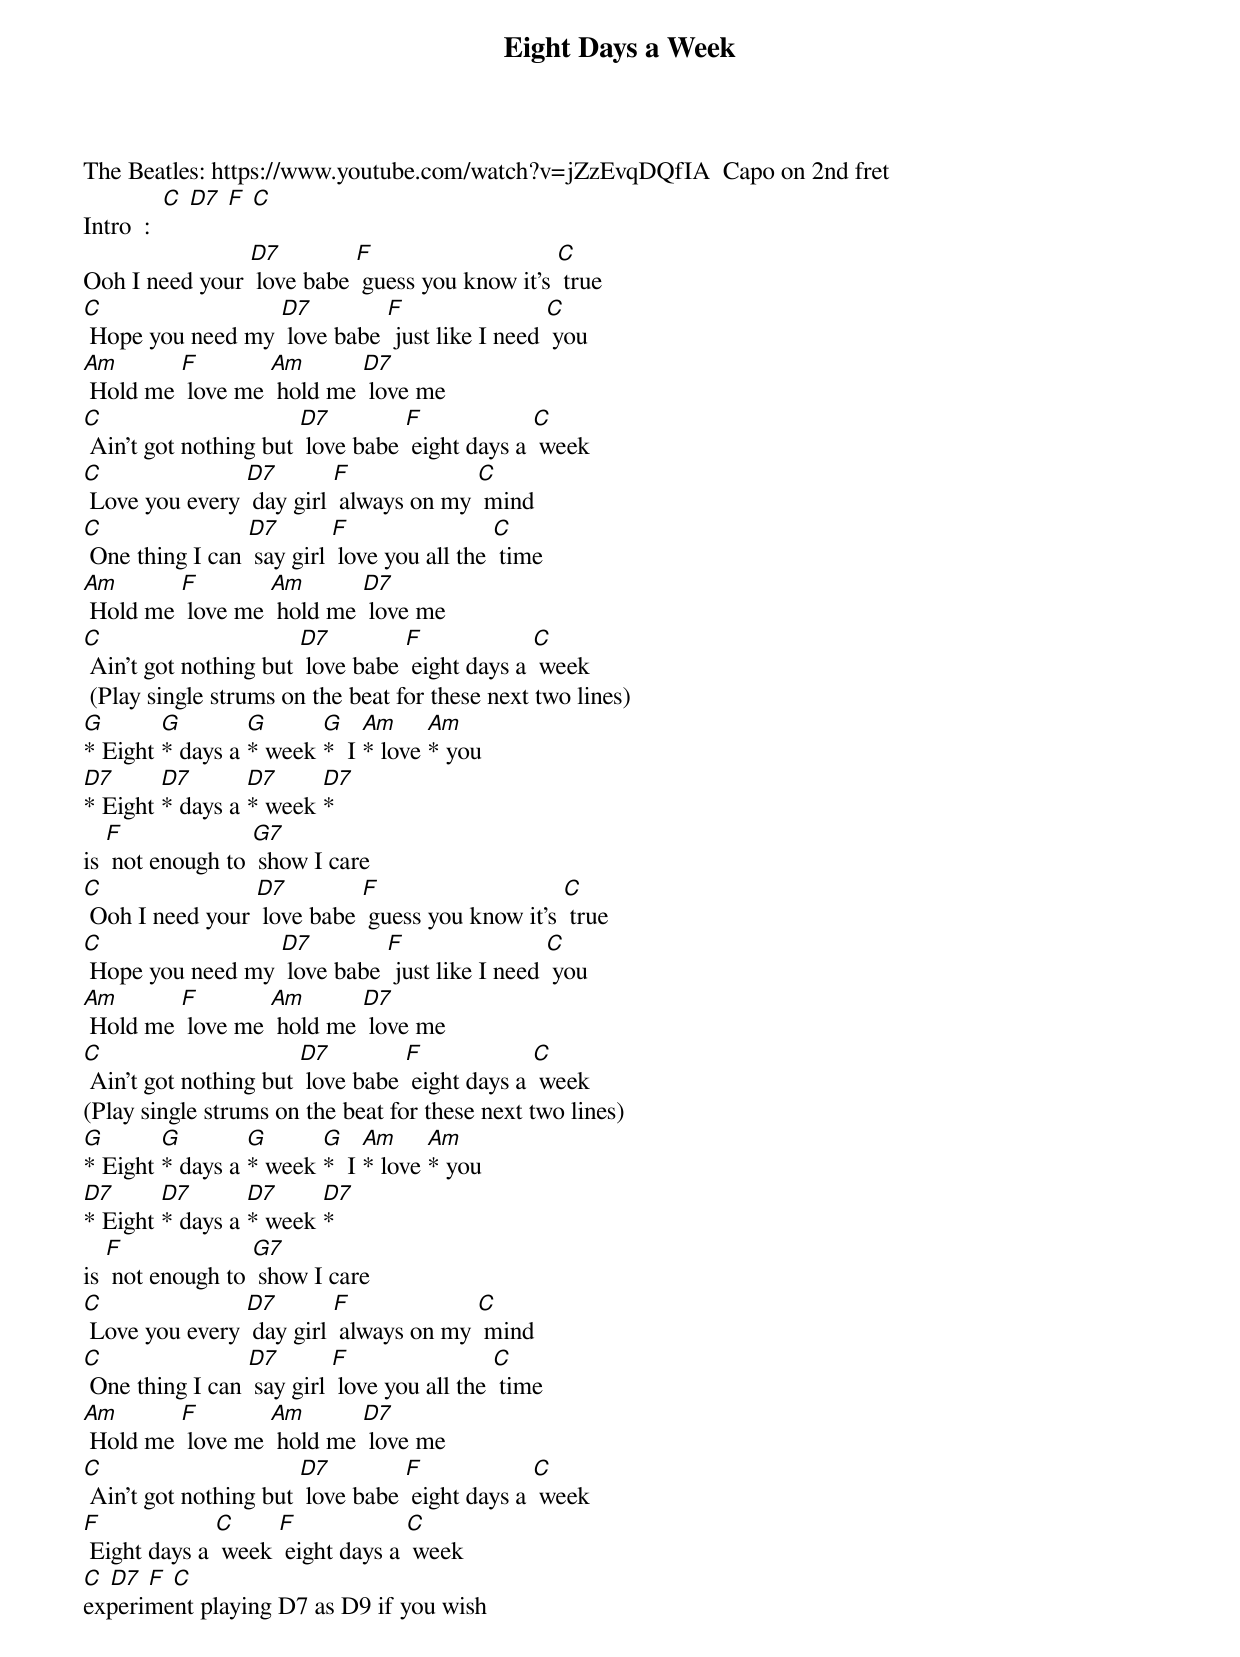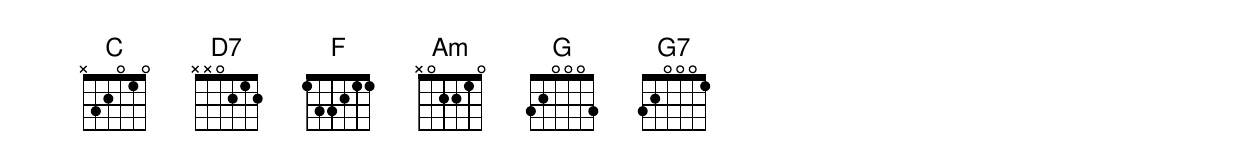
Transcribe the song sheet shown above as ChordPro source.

{t: Eight Days a Week }
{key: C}
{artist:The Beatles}
The Beatles: https://www.youtube.com/watch?v=jZzEvqDQfIA  Capo on 2nd fret
{c: }
Intro  :  [C] [D7] [F] [C]
Ooh I need your [D7] love babe [F] guess you know it's [C] true
[C] Hope you need my [D7] love babe [F] just like I need [C] you
[Am] Hold me [F] love me [Am] hold me [D7] love me
[C] Ain't got nothing but [D7] love babe [F] eight days a [C] week
{c: }
[C] Love you every [D7] day girl [F] always on my [C] mind
[C] One thing I can [D7] say girl [F] love you all the [C] time
[Am] Hold me [F] love me [Am] hold me [D7] love me
[C] Ain't got nothing but [D7] love babe [F] eight days a [C] week
 (Play single strums on the beat for these next two lines)
[G]* Eight [G]* days a [G]* week [G]*  I [Am]* love [Am]* you
[D7]* Eight [D7]* days a [D7]* week [D7]*
is [F] not enough to [G7] show I care
{c: }
[C] Ooh I need your [D7] love babe [F] guess you know it's [C] true
[C] Hope you need my [D7] love babe [F] just like I need [C] you
[Am] Hold me [F] love me [Am] hold me [D7] love me
[C] Ain't got nothing but [D7] love babe [F] eight days a [C] week
(Play single strums on the beat for these next two lines)
[G]* Eight [G]* days a [G]* week [G]*  I [Am]* love [Am]* you
[D7]* Eight [D7]* days a [D7]* week [D7]*
is [F] not enough to [G7] show I care
{c: }
[C] Love you every [D7] day girl [F] always on my [C] mind
[C] One thing I can [D7] say girl [F] love you all the [C] time
[Am] Hold me [F] love me [Am] hold me [D7] love me
[C] Ain't got nothing but [D7] love babe [F] eight days a [C] week
[F] Eight days a [C] week [F] eight days a [C] week
{c: }
[C] [D7] [F] [C]
experiment playing D7 as D9 if you wish
